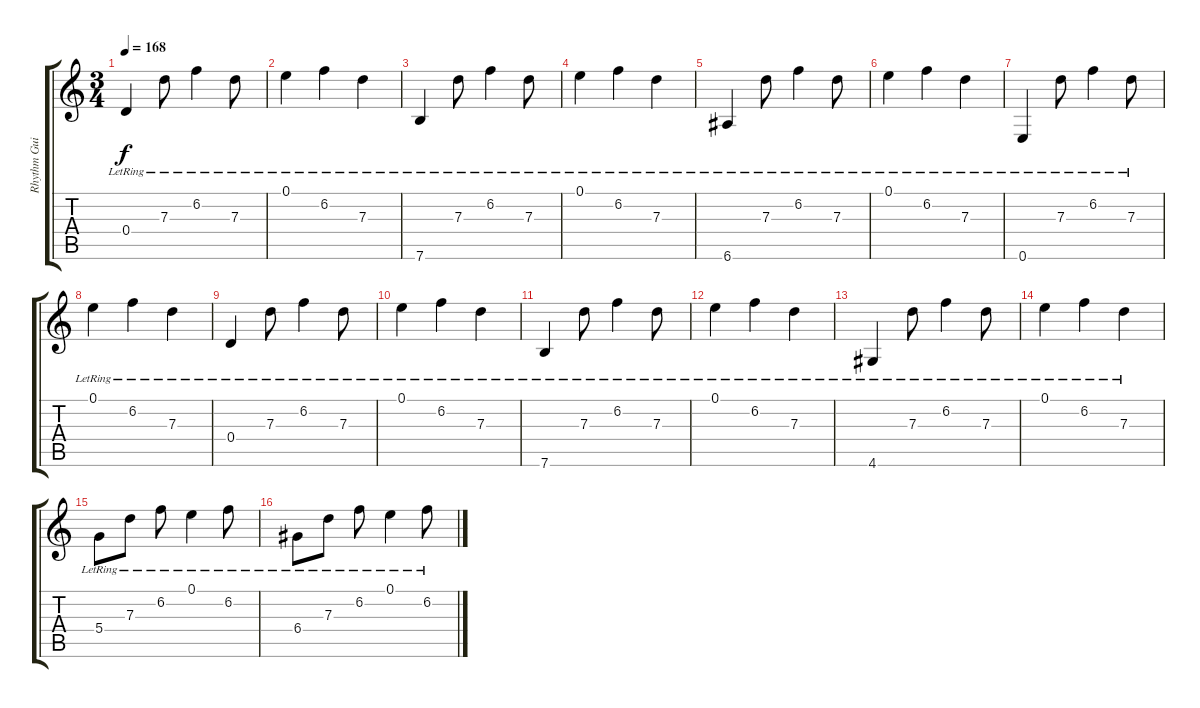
\track ("Rhythm Guitar" "Rhythm Gui") {instrument distortionguitar}
\staff {score tabs}
\tuning (E4 B3 G3 D3 A2 E2) {hide}
\ts (3 4)
\tempo 168
\clef g2
\ks c
0.4{lr}.4{dy f} 7.3{lr}.8 6.2{lr}.4 7.3{lr}.8 |
0.1{lr}.4 6.2{lr}.4 7.3{lr}.4 |
7.6{lr}.4 7.3{lr}.8 6.2{lr}.4 7.3{lr}.8 |
0.1{lr}.4 6.2{lr}.4 7.3{lr}.4 |
6.6{lr}.4 7.3{lr}.8 6.2{lr}.4 7.3{lr}.8 |
0.1{lr}.4 6.2{lr}.4 7.3{lr}.4 |
0.6{lr}.4 7.3{lr}.8 6.2{lr}.4 7.3{lr}.8 |
0.1{lr}.4 6.2{lr}.4 7.3{lr}.4 |
0.4{lr}.4 7.3{lr}.8 6.2{lr}.4 7.3{lr}.8 |
0.1{lr}.4 6.2{lr}.4 7.3{lr}.4 |
7.6{lr}.4 7.3{lr}.8 6.2{lr}.4 7.3{lr}.8 |
0.1{lr}.4 6.2{lr}.4 7.3{lr}.4 |
4.6{lr}.4 7.3{lr}.8 6.2{lr}.4 7.3{lr}.8 |
0.1{lr}.4 6.2{lr}.4 7.3{lr}.4 |
5.4{lr}.8 7.3{lr}.8 6.2{lr}.8 0.1{lr}.4 6.2{lr}.8 |
6.4{lr}.8 7.3{lr}.8 6.2{lr}.8 0.1{lr}.4 6.2{lr}.8
